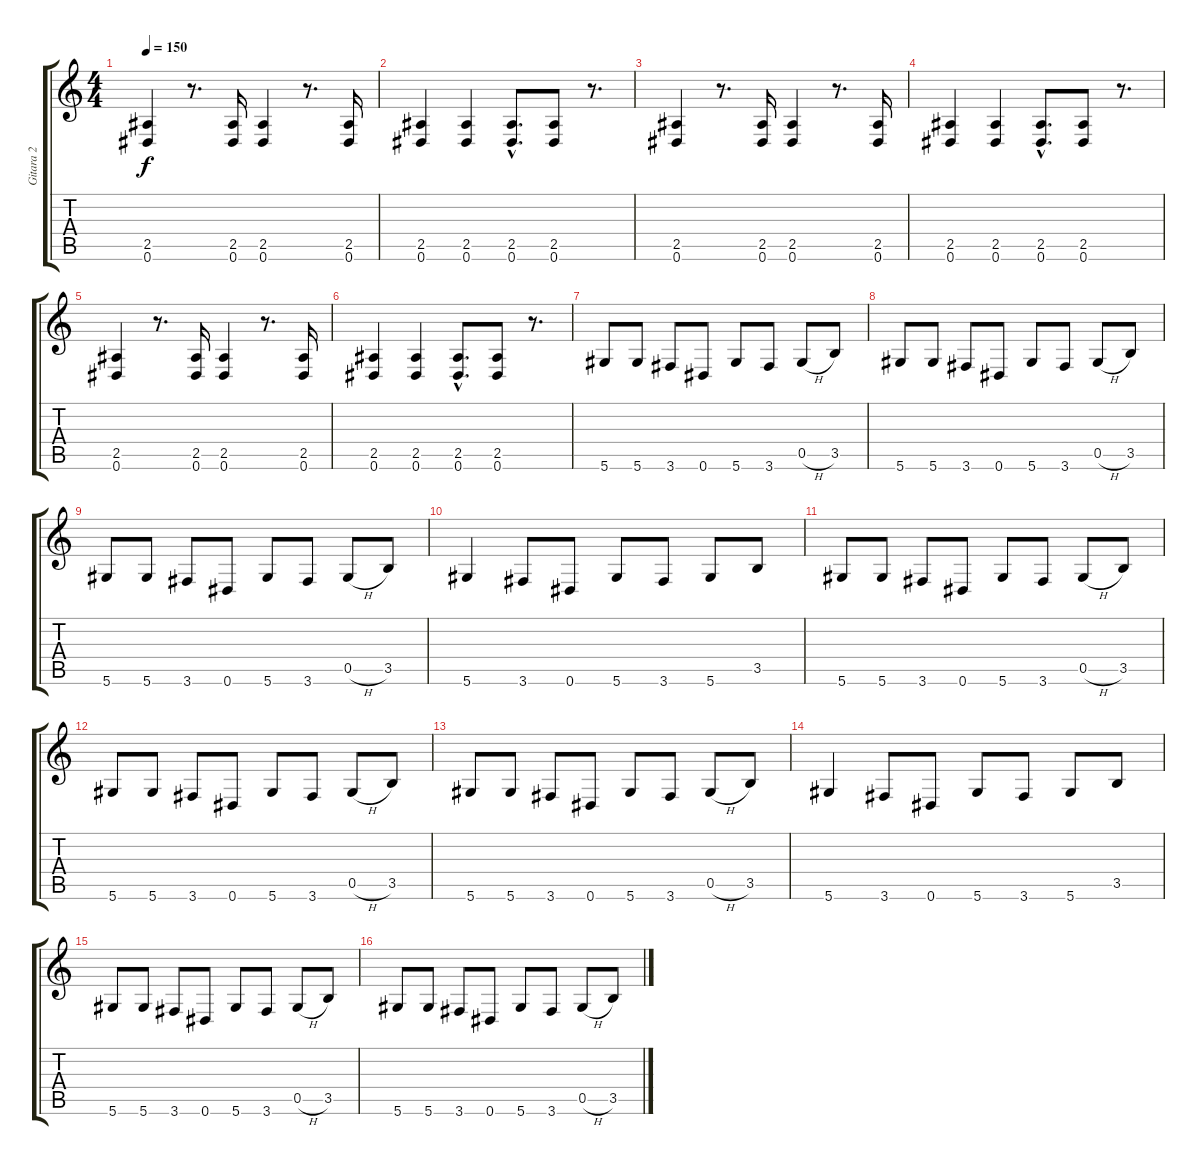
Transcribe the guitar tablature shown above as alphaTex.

\track ("Gitara 2" "Gitara 2") {instrument distortionguitar}
\staff {score tabs}
\tuning (Eb4 Bb3 Gb3 Db3 Ab2 Eb2) {hide}
\ts (4 4)
\tempo 150
\clef g2
\ks c
(2.5 0.6).4{dy f} r.8{d} (2.5 0.6).16 (2.5 0.6).4 r.8{d} (2.5 0.6).16 |
(2.5 0.6).4 (2.5 0.6).4 (2.5{hac} 0.6{hac}).8{d} (2.5 0.6).8 r.8{d} |
(2.5 0.6).4 r.8{d} (2.5 0.6).16 (2.5 0.6).4 r.8{d} (2.5 0.6).16 |
(2.5 0.6).4 (2.5 0.6).4 (2.5{hac} 0.6{hac}).8{d} (2.5 0.6).8 r.8{d} |
(2.5 0.6).4 r.8{d} (2.5 0.6).16 (2.5 0.6).4 r.8{d} (2.5 0.6).16 |
(2.5 0.6).4 (2.5 0.6).4 (2.5{hac} 0.6{hac}).8{d} (2.5 0.6).8 r.8{d} |
5.6.8 5.6.8 3.6.8 0.6.8 5.6.8 3.6.8 0.5{h}.8 3.5.8 |
5.6.8 5.6.8 3.6.8 0.6.8 5.6.8 3.6.8 0.5{h}.8 3.5.8 |
5.6.8 5.6.8 3.6.8 0.6.8 5.6.8 3.6.8 0.5{h}.8 3.5.8 |
5.6.4 3.6.8 0.6.8 5.6.8 3.6.8 5.6.8 3.5.8 |
5.6.8 5.6.8 3.6.8 0.6.8 5.6.8 3.6.8 0.5{h}.8 3.5.8 |
5.6.8 5.6.8 3.6.8 0.6.8 5.6.8 3.6.8 0.5{h}.8 3.5.8 |
5.6.8 5.6.8 3.6.8 0.6.8 5.6.8 3.6.8 0.5{h}.8 3.5.8 |
5.6.4 3.6.8 0.6.8 5.6.8 3.6.8 5.6.8 3.5.8 |
5.6.8 5.6.8 3.6.8 0.6.8 5.6.8 3.6.8 0.5{h}.8 3.5.8 |
5.6.8 5.6.8 3.6.8 0.6.8 5.6.8 3.6.8 0.5{h}.8 3.5.8
